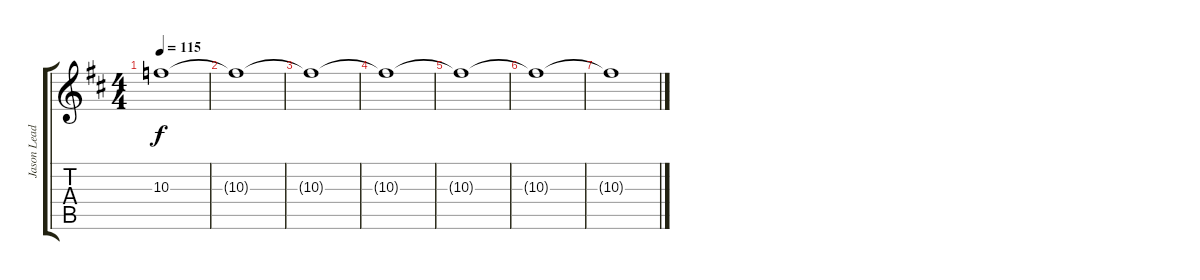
\track ("Jason Lead" "Jason Lead") {instrument overdrivenguitar}
\staff {score tabs}
\tuning (E4 B3 G3 D3 A2 E2) {hide}
\ts (4 4)
\tempo 115
\clef g2
\ks bminor
10.3{t}.1{dy f} |
10.3{t}.1 |
10.3{t}.1 |
10.3{t}.1{volume 0} |
10.3{t}.1 |
10.3{t}.1 |
10.3{t}.1
